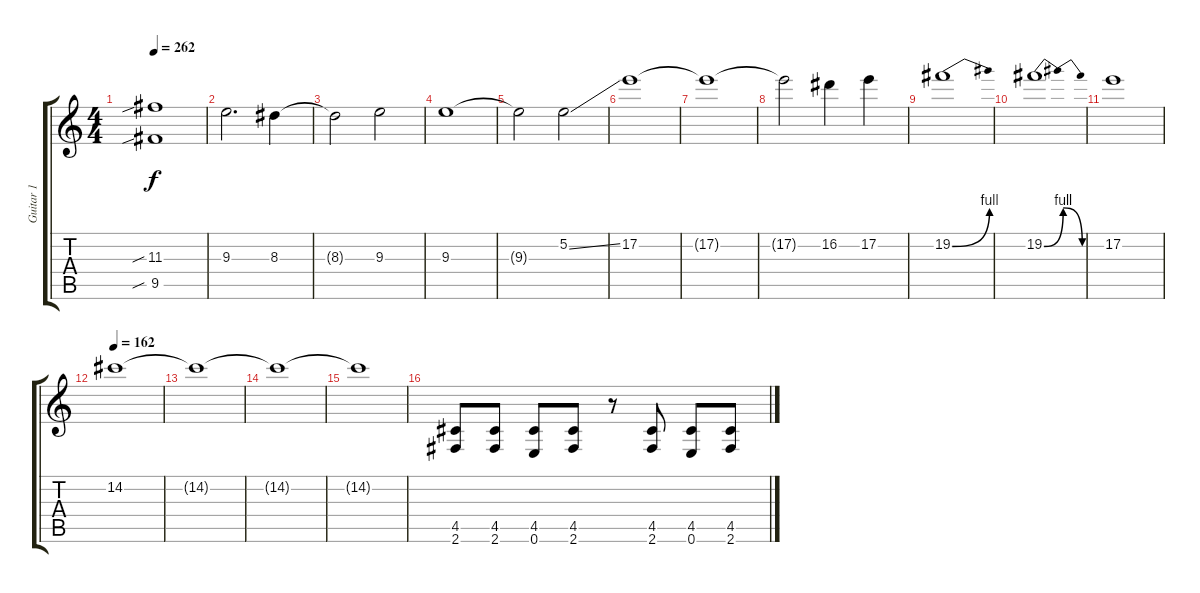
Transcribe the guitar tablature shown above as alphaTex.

\track ("Guitar 1" "Guitar 1") {instrument overdrivenguitar}
\staff {score tabs}
\tuning (E4 B3 G3 D3 A2 E2) {hide}
\ts (4 4)
\tempo 262
\clef g2
\ks c
(11.3{sib} 9.5{sib}).1{dy f} |
9.3.2{d} 8.3.4 |
8.3{t}.2 9.3.2 |
9.3.1 |
9.3{t}.2 5.2{ss}.2 |
17.2.1 |
17.2{t}.1 |
17.2{t}.2 16.2.4 17.2.4 |
19.2{be (bend 0 0 60 4)}.1 |
19.2{be (bendrelease 0 0 15 4 45 4 60 0)}.1 |
17.2.1 |
\tempo 162
14.2.1 |
14.2{t}.1 |
14.2{t}.1 |
14.2{t}.1 |
(4.5 2.6).8 (4.5 2.6).8 (4.5 0.6).8 (4.5 2.6).8 r.8 (4.5 2.6).8 (4.5 0.6).8 (4.5 2.6).8
